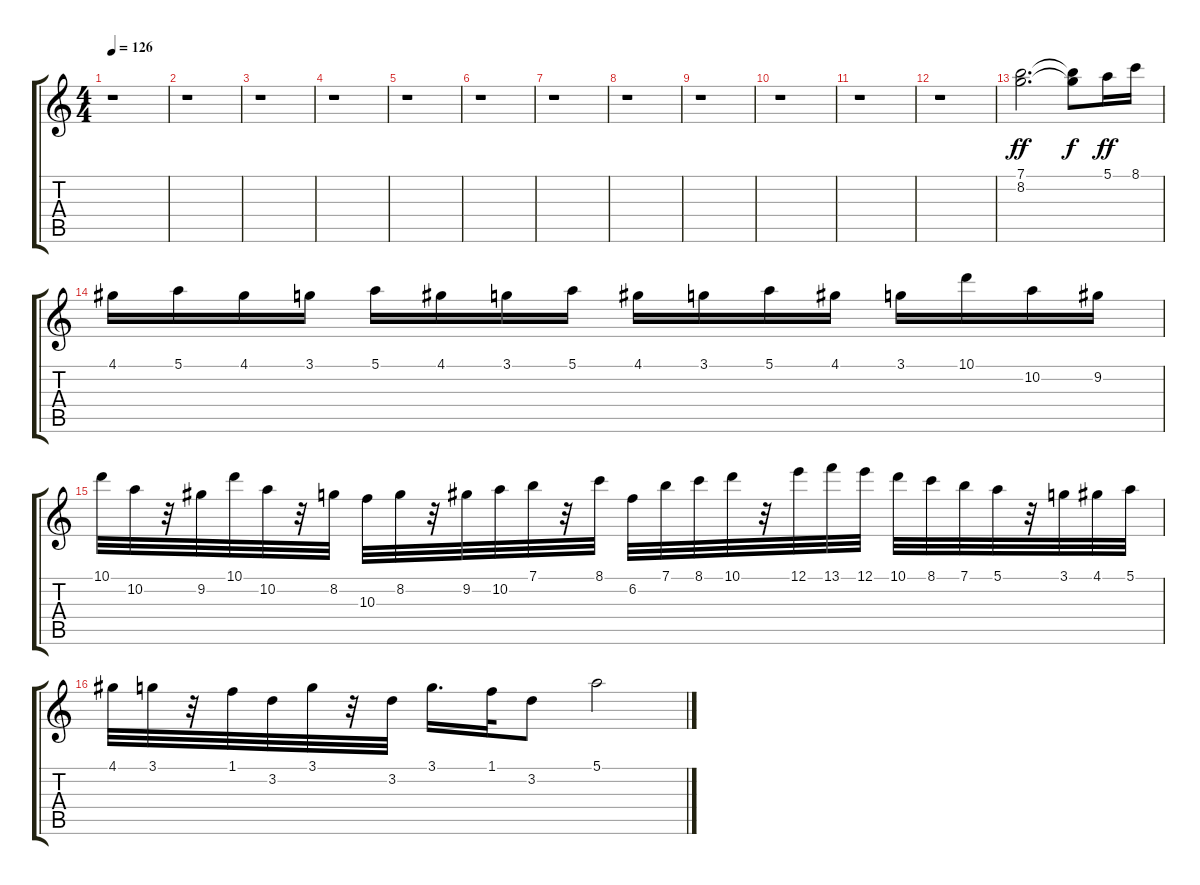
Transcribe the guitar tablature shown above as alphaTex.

\track "" {instrument distortionguitar}
\staff {score tabs}
\tuning (E4 B3 G3 D3 A2 E2) {hide}
\ts (4 4)
\tempo 126
\clef g2
\ks c
r.1{dy ff} |
r.1 |
r.1 |
r.1 |
r.1 |
r.1 |
r.1 |
r.1 |
r.1 |
r.1 |
r.1 |
r.1 |
(7.1 8.2).2{d} (7.1{t} 8.2{t}).8{dy f} 5.1.16{dy ff} 8.1.16 |
4.1.16 5.1.16 4.1.16 3.1.16 5.1.16 4.1.16{txt ""} 3.1.16 5.1.16 4.1.16 3.1.16 5.1.16 4.1.16 3.1.16 10.1.16 10.2.16 9.2.16 |
10.1.32 10.2.32 r.32 9.2.32 10.1.32 10.2.32 r.32 8.2.32 10.3.32 8.2.32 r.32 9.2.32 10.2.32 7.1.32 r.32 8.1.32 6.2.32 7.1.32 8.1.32 10.1.32 r.32 12.1.32 13.1.32 12.1.32 10.1.32 8.1.32 7.1.32 5.1.32 r.32 3.1.32 4.1.32 5.1.32 |
4.1.32 3.1.32 r.32 1.1.32 3.2.32 3.1.32 r.32 3.2.32 3.1.16{d} 1.1.32 3.2.8 5.1.2
